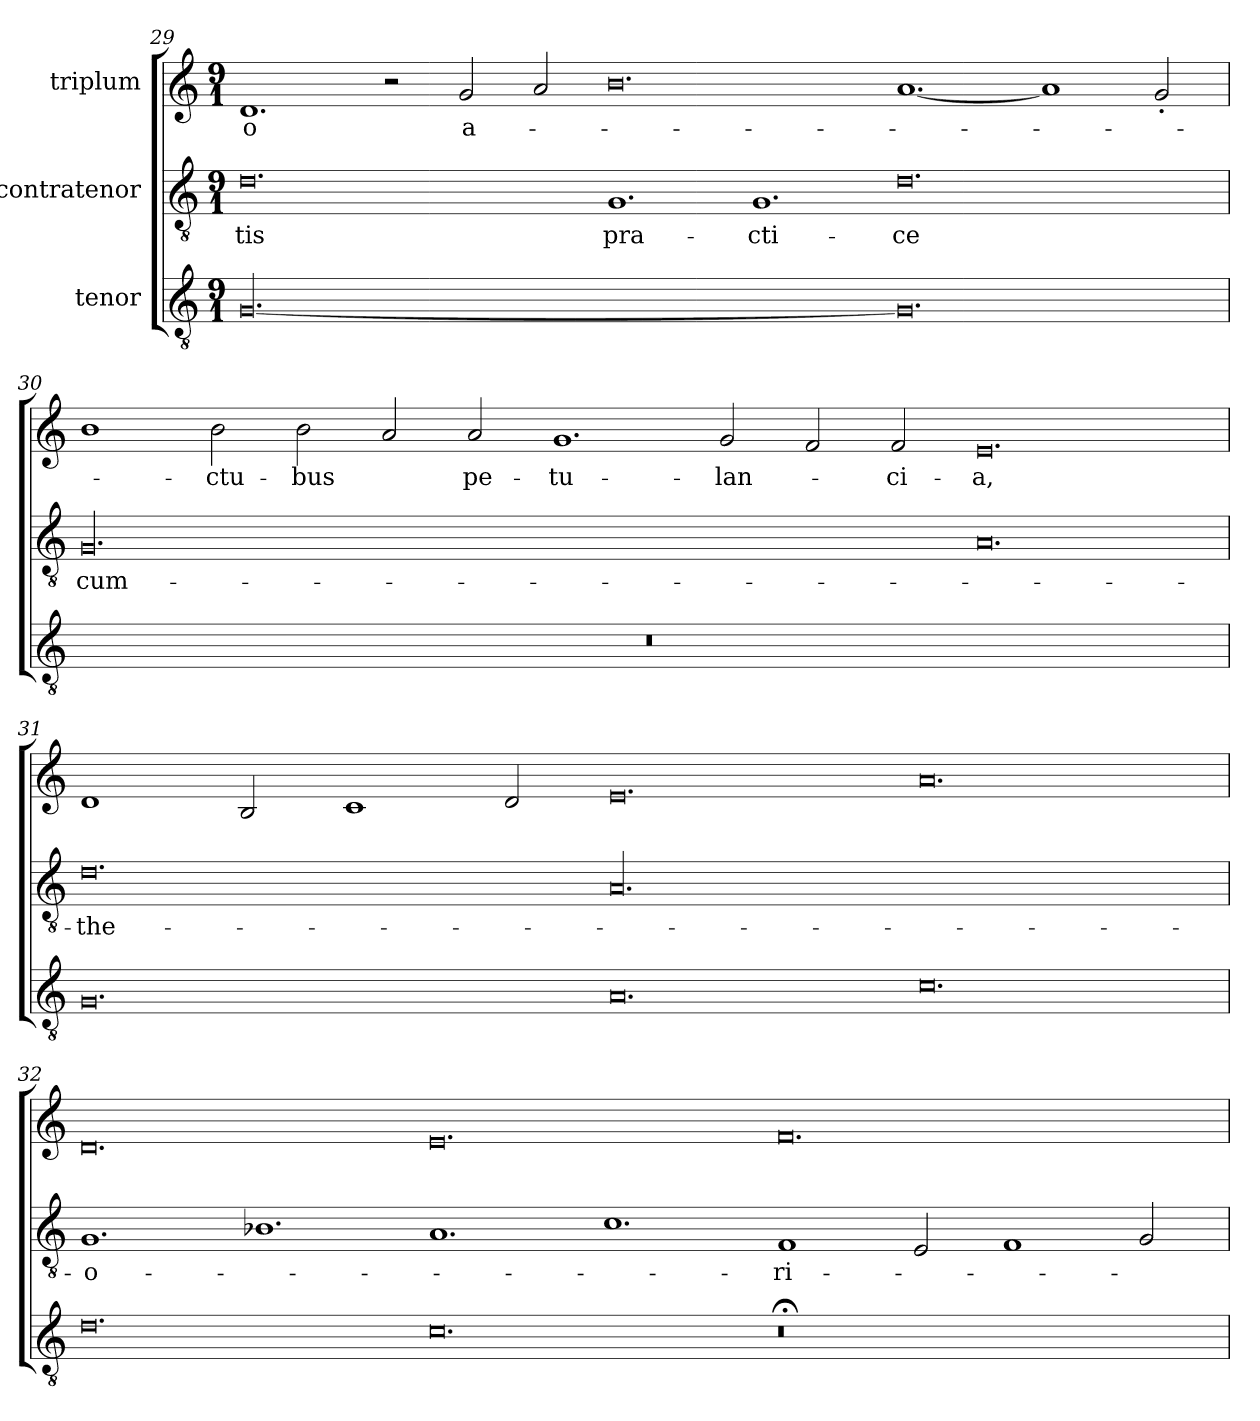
**kern	**kern	**text	**kern	**text
*part3	*part2	*part2	*part1	*part1
*staff3	*staff2	*staff2	*staff1	*staff1
*I"tenor	*I"contratenor	*	*I"triplum	*
!!LO:LB:g=z
*clefGv2	*clefGv2	*	*clefG2	*
*k[]	*k[]	*	*k[]	*
*C:	*C:	*	*C:	*
*M9/1	*M9/1	*	*M9/1	*
=29	=29	=29	=29	=29
[00.G/	0.d\	-tis	1.d/	-o
.	.	.	2r	.
.	.	.	2g/	a-
.	.	.	2a/	.
.	1.G/	pra-	0.b\	.
.	1.G/	-cti-	.	.
0.G/]	0.d\	-ce	[1.a/	.
.	.	.	1a/]	.
.	.	.	2g'/	.
=30	=30	=30	=30	=30
1%9r	00.G/	cum-	1b\	.
.	.	.	2b\	-ctu-
.	.	.	2b\	-bus
.	.	.	2a/	.
.	.	.	2a/	pe-
.	.	.	1.g/	-tu-
.	.	.	2g/	-lan-
.	.	.	2f/	.
.	.	.	2f/	-ci-
.	0.A/	.	0.e/	-a,
!!LO:LB:g=z
=31	=31	=31	=31	=31
0.G/	0.d\	the-	1d/	.
.	.	.	2B/	.
.	.	.	1c/	.
.	.	.	2d/	.
0.A/	00.A/	.	0.e/	.
0.c\	.	.	0.a/	.
=32	=32	=32	=32	=32
0.d\	1.G/	-o-	0.d/	.
.	1.B-X\	.	.	.
0.c\	1.A/	.	0.e/	.
.	1.c\	.	.	.
0.r;<	1F/	-ri-	0.f/	.
.	2E/	.	.	.
.	1F/	.	.	.
.	2G/	.	.	.
=	=	=	=	=
*-	*-	*-	*-	*-
